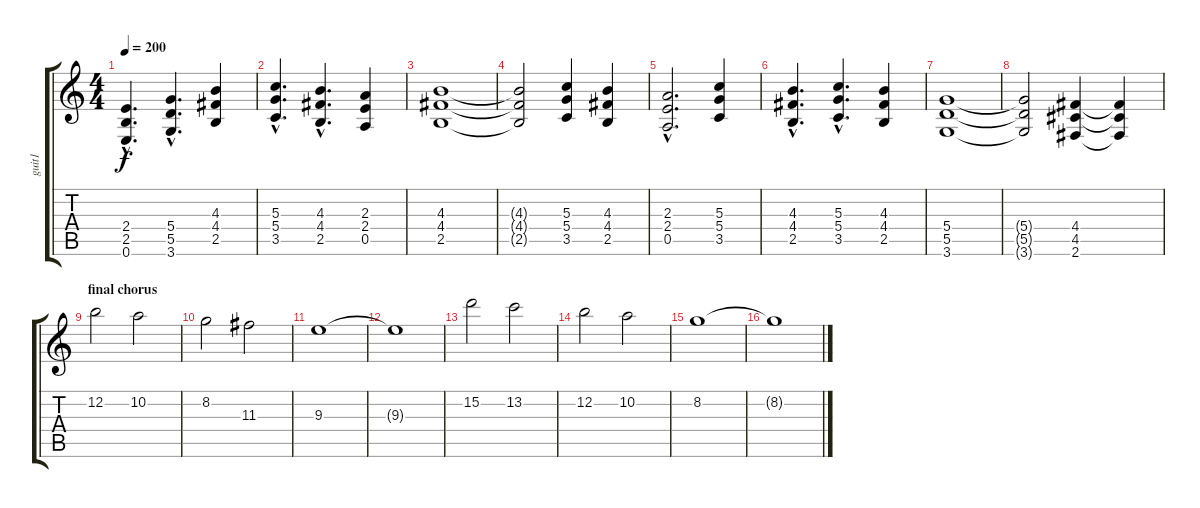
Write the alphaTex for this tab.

\track ("guit1" "guit1") {instrument distortionguitar}
\staff {score tabs}
\tuning (E4 B3 G3 D3 A2 E2) {hide}
\ts (4 4)
\tempo 200
\clef g2
\ks c
(2.4{hac} 2.5{hac} 0.6{hac}).4{d dy f balance 8} (5.4{hac} 5.5{hac} 3.6{hac}).4{d} (4.3 4.4 2.5).4 |
(5.3{hac} 5.4{hac} 3.5{hac}).4{d} (4.3{hac} 4.4{hac} 2.5{hac}).4{d} (2.3 2.4 0.5).4 |
(4.3 4.4 2.5).1 |
(4.3{t} 4.4{t} 2.5{t}).2 (5.3 5.4 3.5).4 (4.3 4.4 2.5).4 |
(2.3{hac} 2.4{hac} 0.5{hac}).2{d} (5.3 5.4 3.5).4 |
(4.3{hac} 4.4{hac} 2.5{hac}).4{d} (5.3{hac} 5.4{hac} 3.5{hac}).4{d} (4.3 4.4 2.5).4 |
(5.4 5.5 3.6).1 |
(5.4{t} 5.5{t} 3.6{t}).2 (4.4 4.5 2.6).4 (4.4{t} 4.5{t} 2.6{t}).4 |
\section ("" "final chorus")
12.2.2 10.2.2 |
8.2.2 11.3.2 |
9.3.1 |
9.3{t}.1 |
15.2.2 13.2.2 |
12.2.2 10.2.2 |
8.2.1 |
8.2{t}.1
